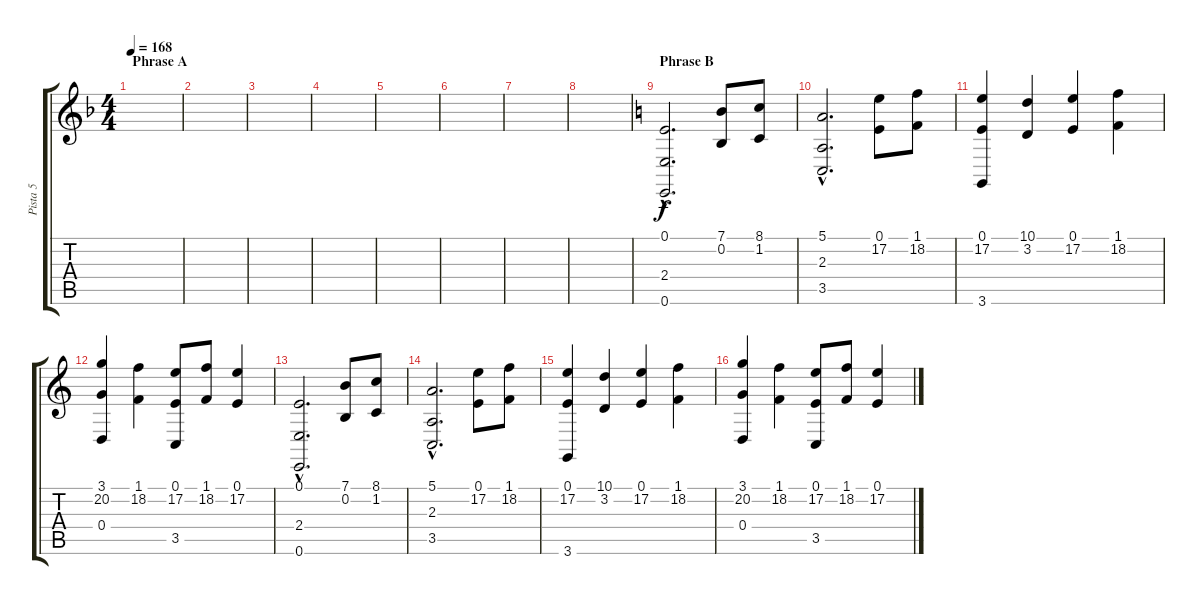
\track ("Pista 5" "Pista 5") {instrument choiraahs}
\staff {score tabs}
\tuning (E4 B3 G3 D3 A2 E2) {hide}
\ts (4 4)
\section ("" "Phrase A")
\tempo 168
\clef g2
\ks f
|
|
|
|
|
|
|
|
\section ("" "Phrase B")
\ks c
(0.1{hac} 2.4{hac} 0.6).2{d} (7.1 0.2).8 (8.1 1.2).8 |
(5.1{hac} 2.3{hac} 3.5).2{d} (0.1 17.2).8 (1.1 18.2).8 |
(0.1 17.2 3.6).4 (10.1 3.2).4 (0.1 17.2).4 (1.1 18.2).4 |
(3.1 20.2 0.4).4 (1.1 18.2).4 (0.1 17.2 3.5).8 (1.1 18.2).8 (0.1 17.2).4 |
(0.1{hac} 2.4{hac} 0.6).2{d} (7.1 0.2).8 (8.1 1.2).8 |
(5.1{hac} 2.3{hac} 3.5).2{d} (0.1 17.2).8 (1.1 18.2).8 |
(0.1 17.2 3.6).4 (10.1 3.2).4 (0.1 17.2).4 (1.1 18.2).4 |
(3.1 20.2 0.4).4 (1.1 18.2).4 (0.1 17.2 3.5).8 (1.1 18.2).8 (0.1 17.2).4
